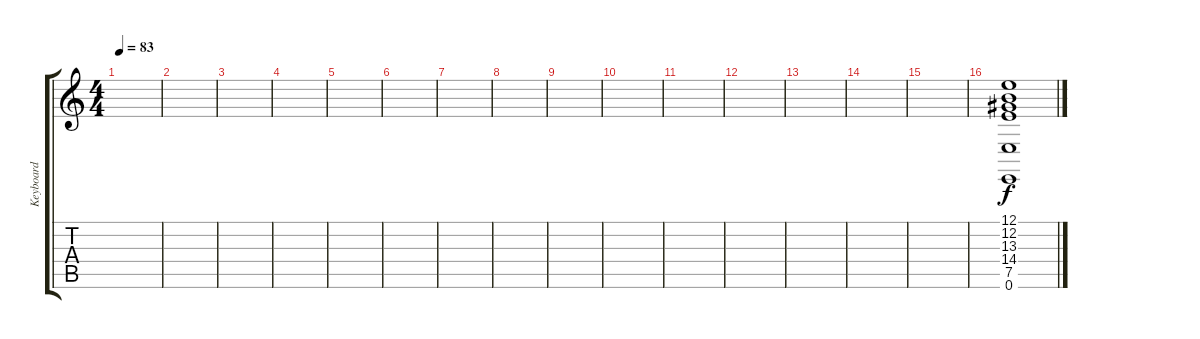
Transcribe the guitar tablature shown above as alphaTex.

\track ("Keyboard" "Keyboard") {instrument rockorgan}
\staff {score tabs}
\tuning (E4 B3 G3 D3 A2 E2) {hide}
\ts (4 4)
\tempo 83
\clef g2
\ks c
|
|
|
|
|
|
|
|
|
|
|
|
|
|
|
(12.1 12.2 13.3 14.4 7.5 0.6).1
